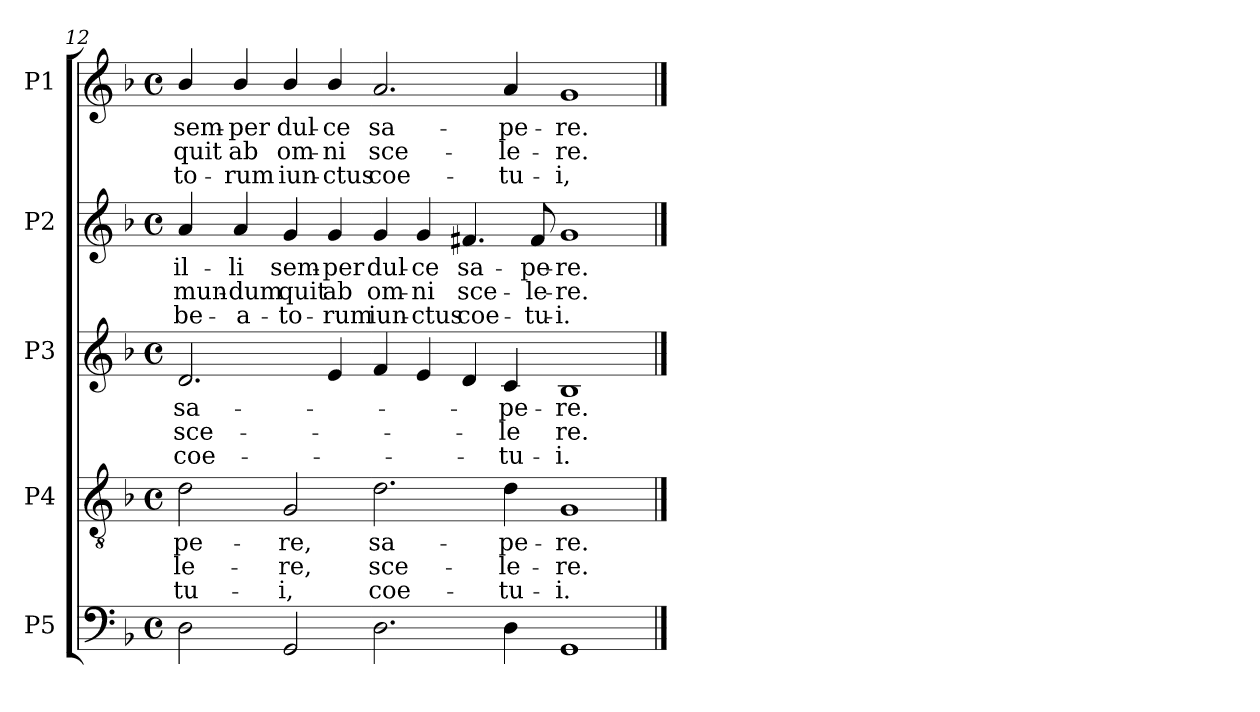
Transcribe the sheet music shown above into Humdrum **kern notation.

**kern	**kern	**text	**text	**text	**kern	**text	**text	**text	**kern	**text	**text	**text	**kern	**text	**text	**text
*part5	*part4	*part4	*part4	*part4	*part3	*part3	*part3	*part3	*part2	*part2	*part2	*part2	*part1	*part1	*part1	*part1
*staff5	*staff4	*staff4	*staff4	*staff4	*staff3	*staff3	*staff3	*staff3	*staff2	*staff2	*staff2	*staff2	*staff1	*staff1	*staff1	*staff1
*I"P5	*I"P4	*	*	*	*I"P3	*	*	*	*I"P2	*	*	*	*I"P1	*	*	*
*clefF4	*clefGv2	*	*	*	*clefG2	*	*	*	*clefG2	*	*	*	*clefG2	*	*	*
*	*ITrd7c12	*	*	*	*	*	*	*	*	*	*	*	*	*	*	*
*k[b-]	*k[b-]	*	*	*	*k[b-]	*	*	*	*k[b-]	*	*	*	*k[b-]	*	*	*
*F:	*F:	*	*	*	*F:	*	*	*	*F:	*	*	*	*F:	*	*	*
*M4/4	*M4/4	*	*	*	*M4/4	*	*	*	*M4/4	*	*	*	*M4/4	*	*	*
*met(c)	*met(c)	*	*	*	*met(c)	*	*	*	*met(c)	*	*	*	*met(c)	*	*	*
=12	=12	=12	=12	=12	=12	=12	=12	=12	=12	=12	=12	=12	=12	=12	=12	=12
!	!	!LO:LY:b:color=#000000	!LO:LY:b:color=#000000	!LO:LY:b:color=#000000	!	!	!	!	!	!	!	!	!	!	!	!
!	!	!	!	!	!	!LO:LY:b:color=#000000	!LO:LY:b:color=#000000	!LO:LY:b:color=#000000	!	!	!	!	!	!	!	!
!	!	!	!	!	!	!	!	!	!	!LO:LY:b:color=#000000	!LO:LY:b:color=#000000	!LO:LY:b:color=#000000	!	!	!	!
!	!	!	!	!	!	!	!	!	!	!	!	!	!	!LO:LY:b:color=#000000	!LO:LY:b:color=#000000	!LO:LY:b:color=#000000
2Di\	2Di\	-pe-	-le-	-tu-	2.di/	sa-	sce-	coe-	4ai/	il-	mun-	be-	4b-i/	sem-	quit	-to-
!	!	!	!	!	!	!	!	!	!	!LO:LY:b:color=#000000	!LO:LY:b:color=#000000	!LO:LY:b:color=#000000	!	!	!	!
!	!	!	!	!	!	!	!	!	!	!	!	!	!	!LO:LY:b:color=#000000	!LO:LY:b:color=#000000	!LO:LY:b:color=#000000
.	.	.	.	.	.	.	.	.	4ai/	-li	-dum	-a-	4b-i/	-per	ab	-rum
!	!	!LO:LY:b:color=#000000	!LO:LY:b:color=#000000	!LO:LY:b:color=#000000	!	!	!	!	!	!	!	!	!	!	!	!
!	!	!	!	!	!	!	!	!	!	!LO:LY:b:color=#000000	!LO:LY:b:color=#000000	!LO:LY:b:color=#000000	!	!	!	!
!	!	!	!	!	!	!	!	!	!	!	!	!	!	!LO:LY:b:color=#000000	!LO:LY:b:color=#000000	!LO:LY:b:color=#000000
2GGi/	2GGi/	-re,	-re,	-i,	.	.	.	.	4gi/	sem-	quit	-to-	4b-i/	dul-	om-	iun-
!	!	!	!	!	!	!	!	!	!	!LO:LY:b:color=#000000	!LO:LY:b:color=#000000	!LO:LY:b:color=#000000	!	!	!	!
!	!	!	!	!	!	!	!	!	!	!	!	!	!	!LO:LY:b:color=#000000	!LO:LY:b:color=#000000	!LO:LY:b:color=#000000
.	.	.	.	.	4ei/	.	.	.	4gi/	-per	ab	-rum	4b-i/	-ce	-ni	-ctus
!	!	!LO:LY:b:color=#000000	!LO:LY:b:color=#000000	!LO:LY:b:color=#000000	!	!	!	!	!	!	!	!	!	!	!	!
!	!	!	!	!	!	!	!	!	!	!LO:LY:b:color=#000000	!LO:LY:b:color=#000000	!LO:LY:b:color=#000000	!	!	!	!
!	!	!	!	!	!	!	!	!	!	!	!	!	!	!LO:LY:b:color=#000000	!LO:LY:b:color=#000000	!LO:LY:b:color=#000000
2.Di\	2.Di\	sa-	sce-	coe-	4fi/	.	.	.	4gi/	dul-	om-	iun-	2.ai/	sa-	sce-	coe-
!	!	!	!	!	!	!	!	!	!	!LO:LY:b:color=#000000	!LO:LY:b:color=#000000	!LO:LY:b:color=#000000	!	!	!	!
.	.	.	.	.	4ei/	.	.	.	4gi/	-ce	-ni	-ctus	.	.	.	.
!	!	!	!	!	!	!	!	!	!	!LO:LY:b:color=#000000	!LO:LY:b:color=#000000	!LO:LY:b:color=#000000	!	!	!	!
.	.	.	.	.	4di/	.	.	.	4.f#Xi/	sa-	sce-	coe-	.	.	.	.
!	!	!LO:LY:b:color=#000000	!LO:LY:b:color=#000000	!LO:LY:b:color=#000000	!	!	!	!	!	!	!	!	!	!	!	!
!	!	!	!	!	!	!LO:LY:b:color=#000000	!LO:LY:b:color=#000000	!LO:LY:b:color=#000000	!	!	!	!	!	!	!	!
!	!	!	!	!	!	!	!	!	!	!	!	!	!	!LO:LY:b:color=#000000	!LO:LY:b:color=#000000	!LO:LY:b:color=#000000
4Di\	4Di\	-pe-	-le-	-tu-	4ci/	-pe-	-le	-tu-	.	.	.	.	4ai/	-pe-	-le-	-tu-
!	!	!	!	!	!	!	!	!	!	!LO:LY:b:color=#000000	!LO:LY:b:color=#000000	!LO:LY:b:color=#000000	!	!	!	!
.	.	.	.	.	.	.	.	.	8f#i/	-pe-	-le-	-tu-	.	.	.	.
!	!	!LO:LY:b:color=#000000	!LO:LY:b:color=#000000	!LO:LY:b:color=#000000	!	!	!	!	!	!	!	!	!	!	!	!
!	!	!	!	!	!	!LO:LY:b:color=#000000	!LO:LY:b:color=#000000	!LO:LY:b:color=#000000	!	!	!	!	!	!	!	!
!	!	!	!	!	!	!	!	!	!	!LO:LY:b:color=#000000	!LO:LY:b:color=#000000	!LO:LY:b:color=#000000	!	!	!	!
!	!	!	!	!	!	!	!	!	!	!	!	!	!	!LO:LY:b:color=#000000	!LO:LY:b:color=#000000	!LO:LY:b:color=#000000
1GGi	1GGi	-re.	-re.	-i.	1B-i	-re.	re.	-i.	1gi	-re.	-re.	-i.	1gi	-re.	-re.	-i,
==	==	==	==	==	==	==	==	==	==	==	==	==	==	==	==	==
*-	*-	*-	*-	*-	*-	*-	*-	*-	*-	*-	*-	*-	*-	*-	*-	*-
